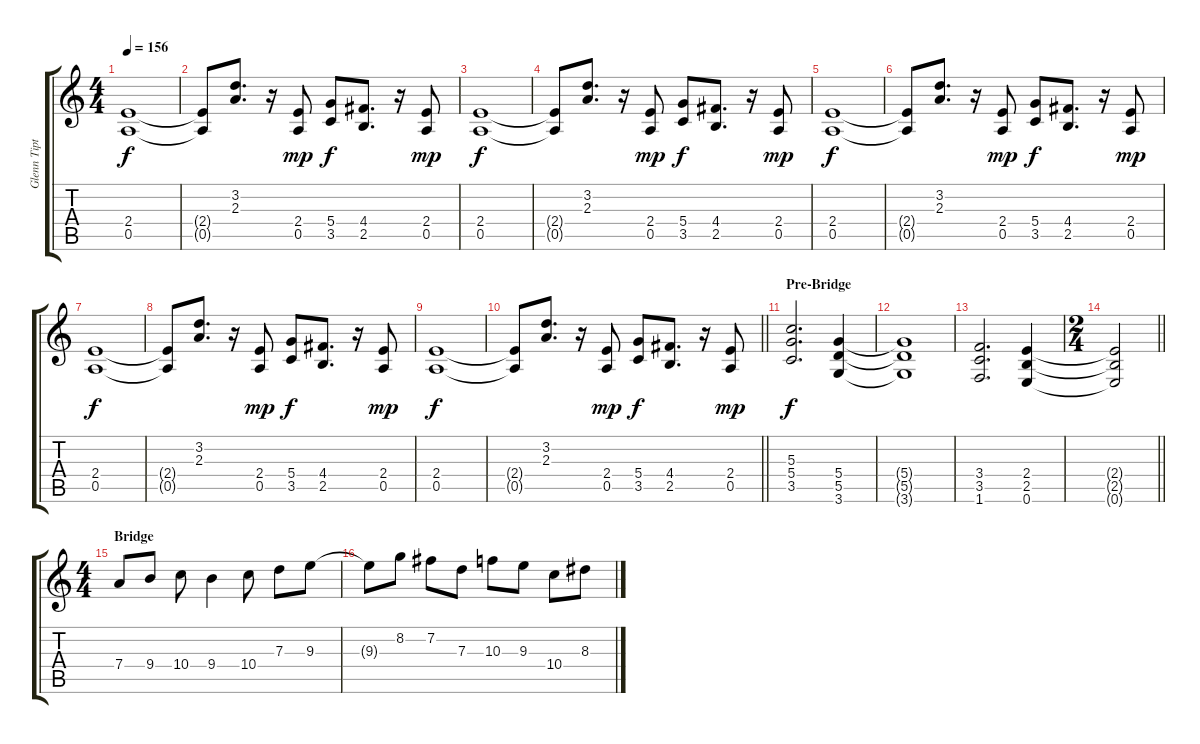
\track ("Glenn Tipton" "Glenn Tipt") {instrument overdrivenguitar}
\staff {score tabs}
\tuning (E4 B3 G3 D3 A2 E2) {hide}
\ts (4 4)
\tempo 156
\clef g2
\ks c
(2.4 0.5).1{dy f} |
(2.4{t} 0.5{t}).8 (3.2 2.3).8{d} r.16 (2.4 0.5).8{dy mp} (5.4 3.5).8{dy f} (4.4 2.5).8{d} r.16 (2.4 0.5).8{dy mp} |
(2.4 0.5).1{dy f} |
(2.4{t} 0.5{t}).8 (3.2 2.3).8{d} r.16 (2.4 0.5).8{dy mp} (5.4 3.5).8{dy f} (4.4 2.5).8{d} r.16 (2.4 0.5).8{dy mp} |
(2.4 0.5).1{dy f} |
(2.4{t} 0.5{t}).8 (3.2 2.3).8{d} r.16 (2.4 0.5).8{dy mp} (5.4 3.5).8{dy f} (4.4 2.5).8{d} r.16 (2.4 0.5).8{dy mp} |
(2.4 0.5).1{dy f} |
(2.4{t} 0.5{t}).8 (3.2 2.3).8{d} r.16 (2.4 0.5).8{dy mp} (5.4 3.5).8{dy f} (4.4 2.5).8{d} r.16 (2.4 0.5).8{dy mp} |
(2.4 0.5).1{dy f} |
\barLineRight lightlight
(2.4{t} 0.5{t}).8 (3.2 2.3).8{d} r.16 (2.4 0.5).8{dy mp} (5.4 3.5).8{dy f} (4.4 2.5).8{d} r.16 (2.4 0.5).8{dy mp} |
\section ("" "Pre-Bridge")
(5.3 5.4 3.5).2{d dy f} (5.4 5.5 3.6).4 |
(5.4{t} 5.5{t} 3.6{t}).1 |
(3.4 3.5 1.6).2{d} (2.4 2.5 0.6).4 |
\ts (2 4)
\barLineRight lightlight
(2.4{t} 2.5{t} 0.6{t}).2 |
\ts (4 4)
\section ("" "Bridge")
7.4.8 9.4.8 10.4.8 9.4.4 10.4.8 7.3.8 9.3.8 |
9.3{t}.8 8.2.8 7.2.8 7.3.8 10.3.8 9.3.8 10.4.8 8.3.8
